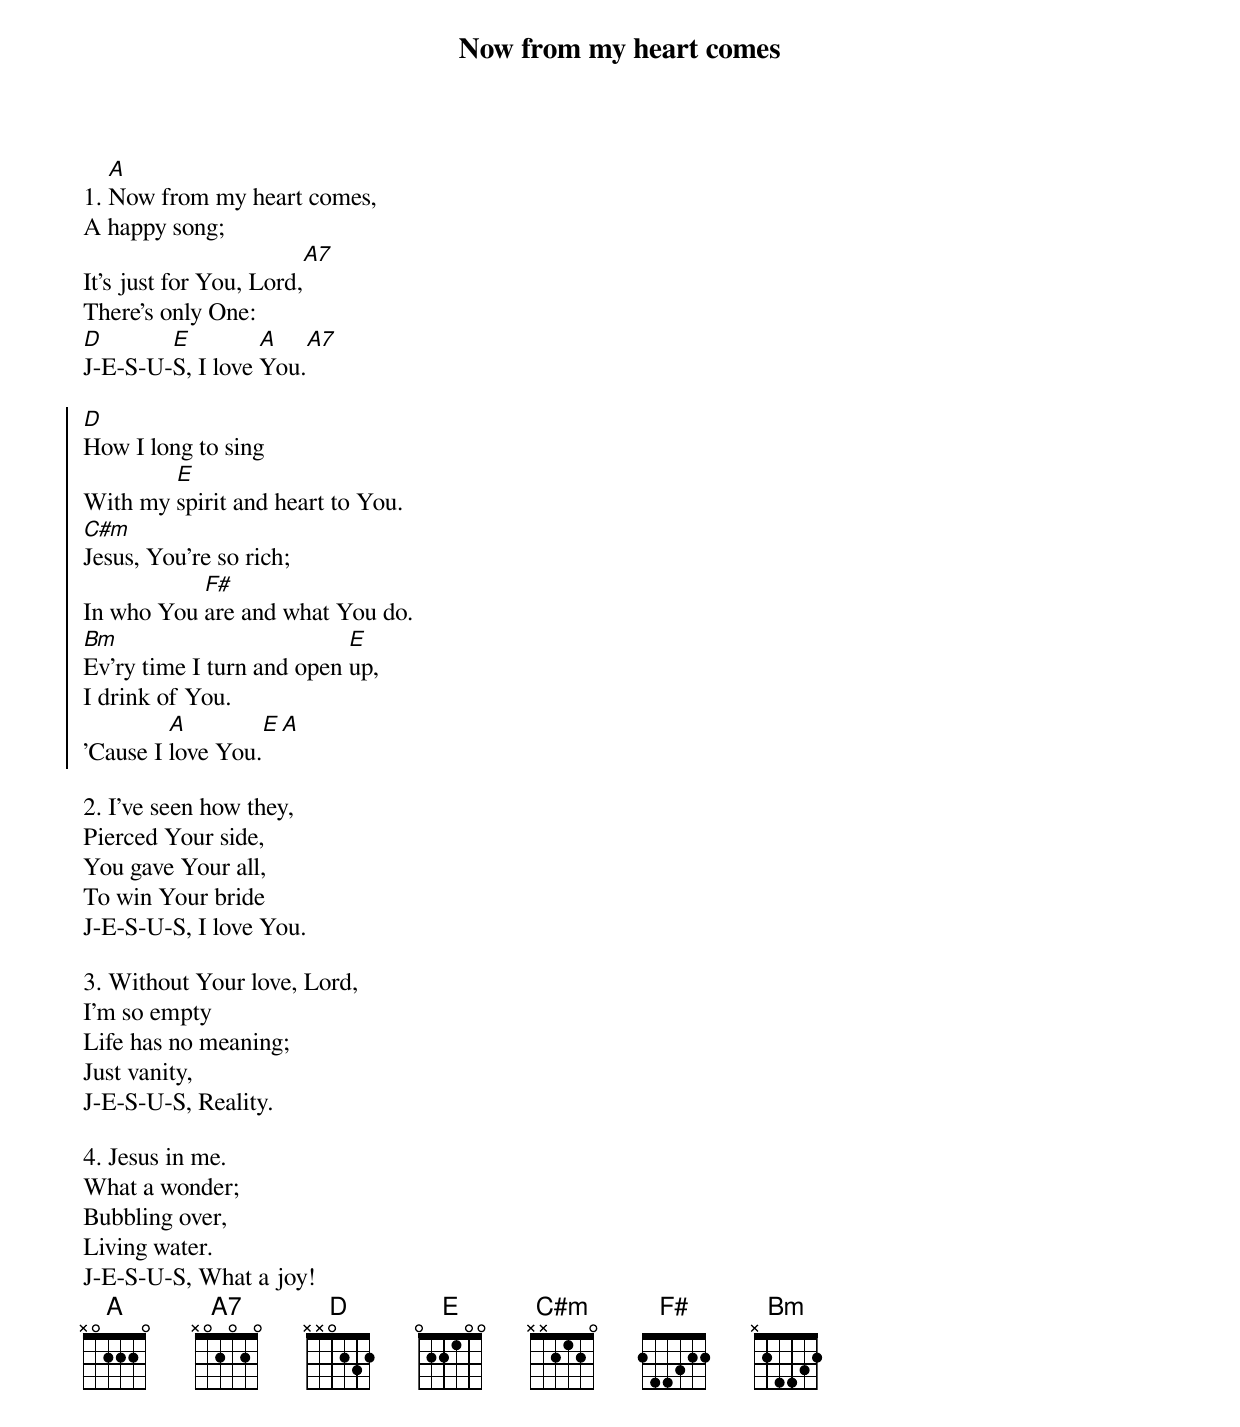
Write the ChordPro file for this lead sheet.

{t:Now from my heart comes}

1. [A]Now from my heart comes,
A happy song;
It's just for You, Lord,[A7]
There's only One:
[D]J-E-S-U-[E]S, I love [A]You.[A7]

{soc}
[D]How I long to sing
With my [E]spirit and heart to You.
[C#m]Jesus, You're so rich;
In who You [F#]are and what You do.
[Bm]Ev'ry time I turn and open [E]up,
I drink of You.
'Cause I [A]love You.[E][A]
{eoc}

2. I've seen how they,
Pierced Your side,
You gave Your all,
To win Your bride
J-E-S-U-S, I love You.

3. Without Your love, Lord,
I'm so empty
Life has no meaning;
Just vanity,
J-E-S-U-S, Reality.

4. Jesus in me.
What a wonder;
Bubbling over,
Living water.
J-E-S-U-S, What a joy!
